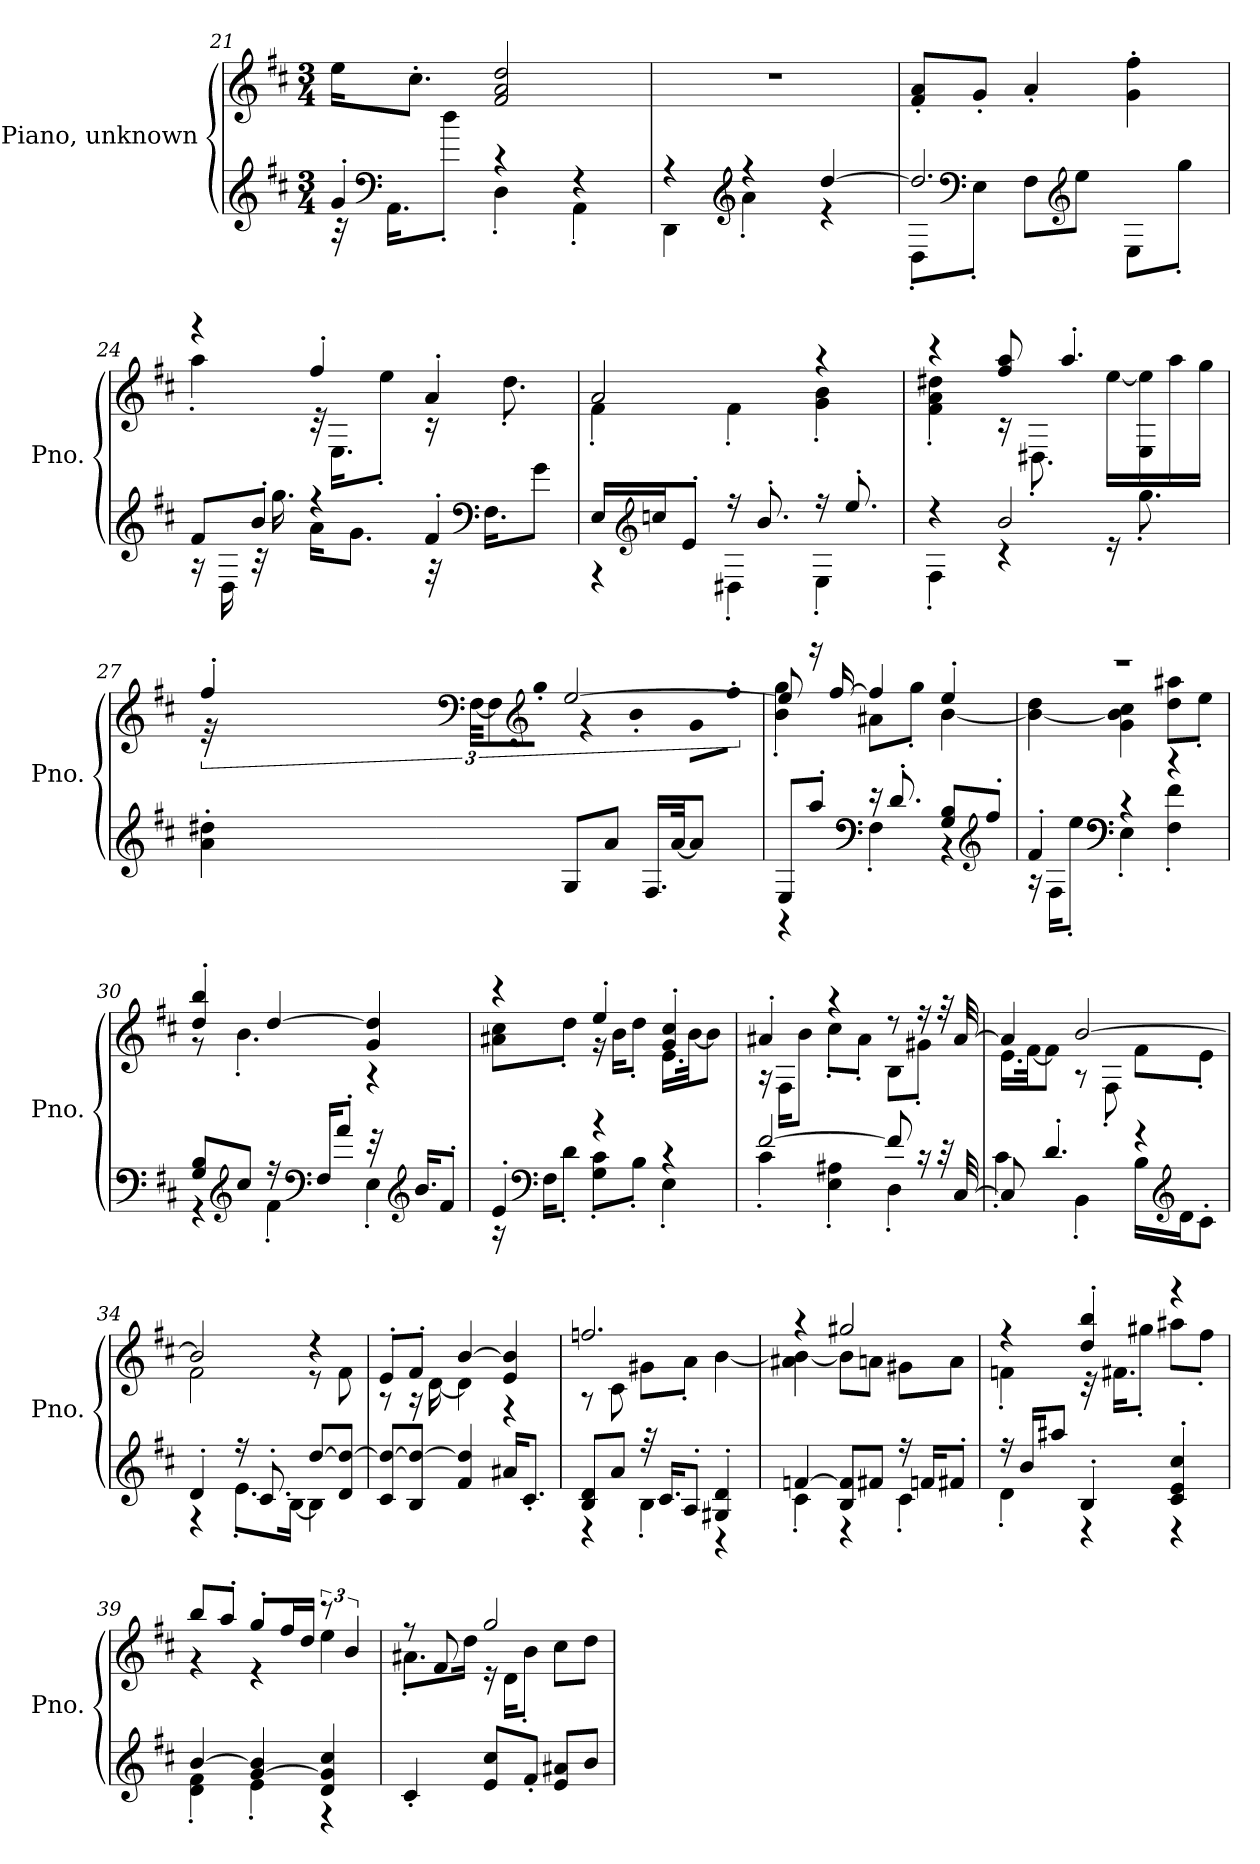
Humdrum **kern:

**kern	**kern
*part1	*part1
*staff2	*staff1
*I"Piano, unknown	*
*I'Pno.	*
*clefG2	*clefG2
*k[f#c#]	*k[f#c#]
*M3/4	*M3/4
=21	=21
*^	*
4g'/	32r	16ee\KL
*clefF4	*	*
.	16.AA\KL	.
.	.	8.cc#'\J
.	8dd'\J	.
4r	4D'\	2f#/ 2a/ 2dd/
4r	4AA'\	.
=22	=22	=22
4r	4DD\	2.r
*clefG2	*	*
4r	4a'\	.
[4dd/	4r	.
!!LO:LB:g=z
=23	=23	=23
2.dd/]	8D'\L	8f#/' 8a/'L
*clefF4	*	*
.	8E'\J	8g'/J
.	8F#\L	4a'/
*clefG2	*	*
.	8ee\J	.
.	8E\L	4g\' 4ff#\'
.	8gg'\J	.
=24	=24	=24
*	*	*^
8f#/L	16r	4r	4aa'\
.	16D\	.	.
8b'/J	32r	.	.
.	16.gg\	.	.
4r	16a\KL	4ff#'/	32r
.	.	.	16.E\KL
.	8.g\J	.	.
.	.	.	8ee'\J
4f#'/	32r	4a'/	16r
*clefF4	*	*	*
.	16.F#\KL	.	.
.	.	.	8.dd'\
.	8g\J	.	.
=25	=25	=25	=25
16E/LL	4r	2a/	4f#'\
*clefG2	*	*	*
16ccn/J	.	.	.
8e'/J	.	.	.
16r	4D#X'\	.	4f#'\
8.b'/	.	.	.
16r	4E'\	4r	4g\' 4b\'
8.ee'/	.	.	.
!!LO:PB:g=z	!!
=26	=26	=26	=26
4r	4F#'\	4r	4f#\' 4a\' 4dd#X\'
2b/	4r	8ff#/ 8aa/	16r
.	.	.	8.D#X'\
.	.	4.aa'/	.
.	16r	.	[16ee\LL
.	8.gg'\	.	16E\ 16ee\]
.	.	.	16aa\
.	.	.	16gg\JJ
*v	*v	*	*
=27	=27	=27
4a\' 4dd#X\'	4ff#'/	48r
*	*clefF4	*
.	.	[48F#\KKL
.	.	12F#\]
*	*clefG2	*
.	.	8gg'\J
8G/L	[2ee/	8r
8a/J	.	8b'\
16.F#/LL	.	8g\L
[32a/JK	.	.
8a/J]	.	8ff#'\J
=28	=28	=28
*^	*	*
8E/L	4r	8ee/]	4b\' 4gg\'
8aa'/J	.	16r	.
.	.	[16ff#/	.
*clefF4	*	*	*
16r	4F#'\	4ff#/]	8a#X\L
8.d'/	.	.	.
.	.	.	8gg'\J
8G/ 8B/L	4r	4ee'/	[4b\
*clefG2	*	*	*
8ff#'/J	.	.	.
!!LO:LB:g=z	!!
=29	=29	=29	=29
4f#'/	16r	2.r	4b\_ 4dd\
.	16F#\KL	.	.
.	8ee'\J	.	.
*clefF4	*	*	*
4r	4E'\	.	4g\ 4b\] 4cc#\
4r	4F#\' 4f#\'	.	8dd\ 8aa#X\L
.	.	.	8ee'\J
=30	=30	=30	=30
8G/ 8B/L	4r	4dd/' 4bb/'	8r
*clefG2	*	*	*
8cc#/J	.	.	4.b'\
16r	4f#'\	[4dd/	.
*clefF4	*	*	*
16F#/KL	.	.	.
8a'/J	.	.	.
32r	4E'\	4g/ 4dd/]	4r
*clefG2	*	*	*
16.b/KL	.	.	.
8f#'/J	.	.	.
=31	=31	=31	=31
4e'/	16r	4r	8a#X\ 8cc#\L
*clefF4	*	*	*
.	16F#\KL	.	.
.	8d'\J	.	8dd'\J
4r	8G\' 8c#\'L	4ee'/	16r
.	.	.	16b\KL
.	8B'\J	.	8dd'\J
4r	4E'\	4g/' 4cc#/'	16.e\LL
.	.	.	[32b\JK
.	.	.	8b\J]
!!LO:LB:g=z	!!
=32	=32	=32	=32
[2f#/	4c#'\	4a#X'/	16r
.	.	.	16F#\KL
.	.	.	8b\J
.	4E\' 4A#X\'	4r	8cc#'\L
.	.	.	8a#'\J
8f#/]	4D'\	8r	8B\L
16r	.	16r	8g#X'\J
32r	.	32r	.
[32C#/	.	[32a#/	.
=33	=33	=33	=33
8C#/]	4c#'\	4a#/]	16.e\LL
.	.	.	[32f#\JK
4.d'/	.	.	8f#\J]
.	4BB'\	[2b/	8r
.	.	.	8F#'\
4r	16B\LL	.	8f#\L
*clefG2	*	*	*
.	16d\J	.	.
.	8c#'\J	.	8e'\J
=34	=34	=34	=34
4d'/	4r	2b/]	2f#\
16r	8.e'\L	.	.
8.c#'/	.	.	.
.	[16B\Jk	.	.
[8dd/L	4B\]	4r	8r
8d/ 8dd/_J	.	.	8f#\
*v	*v	*	*
=35	=35	=35
8c#/ 8dd/_L	8e'/L	8r
8B/ 8dd/_J	8f#'/J	16r
.	.	[16d\
4f#/ 4dd/]	[4b/	4d\]
16a#X/KL	4e/ 4b/]	4r
8.c#'/J	.	.
!!LO:LB:g=z	!!
=36	=36	=36
*^	*	*
8B/ 8d/L	4r	2.ffn/	8r
8a/J	.	.	8c#\
32r	4B'\	.	8g#X\L
16.c#/KL	.	.	.
8A'/J	.	.	8a'\J
4G#X/' 4d/'	4r	.	[4b\
=37	=37	=37	=37
[4fn/	4c#'\	4r	4a#X\ 4b\_
8B/ 8f/]L	4r	2gg#X/	8b\L]
8f#X/J	.	.	8an\J
16r	4c#'\	.	8g#X\L
16fn/KL	.	.	.
8f#X'/J	.	.	8a\J
=38	=38	=38	=38
16r	4d'\	4r	4fn'\
16b/KL	.	.	.
8aa#X/J	.	.	.
4B'/	4r	4dd/' 4bb/'	32r
.	.	.	16.f#X\KL
.	.	.	8gg#X'\J
4c#/' 4e/' 4cc#/'	4r	4r	8aa#X\L
.	.	.	8ff#'\J
=39	=39	=39	=39
[4b/	4d\' 4f#\'	8bb/L	4r
.	.	8aa'/J	.
[4g/ 4b/]	4e'\	8gg'/L	4r
.	.	16ff#/L	.
.	.	16dd/JJ	.
4d/ 4g/] 4cc#/	4r	12r	4ee\
.	.	6b/	.
*v	*v	*	*
!!LO:LB:g=z	!!
=40	=40	=40
4c#'/	8r	8.a#X'\L
.	8f#/	.
.	.	16dd\Jk
8e/ 8cc#/L	2gg/	16r
.	.	16d\KL
8f#'/J	.	8b'\J
8e/ 8a#X/L	.	8cc#\L
8b/J	.	8dd\J
*	*v	*v
=	=
*-	*-
